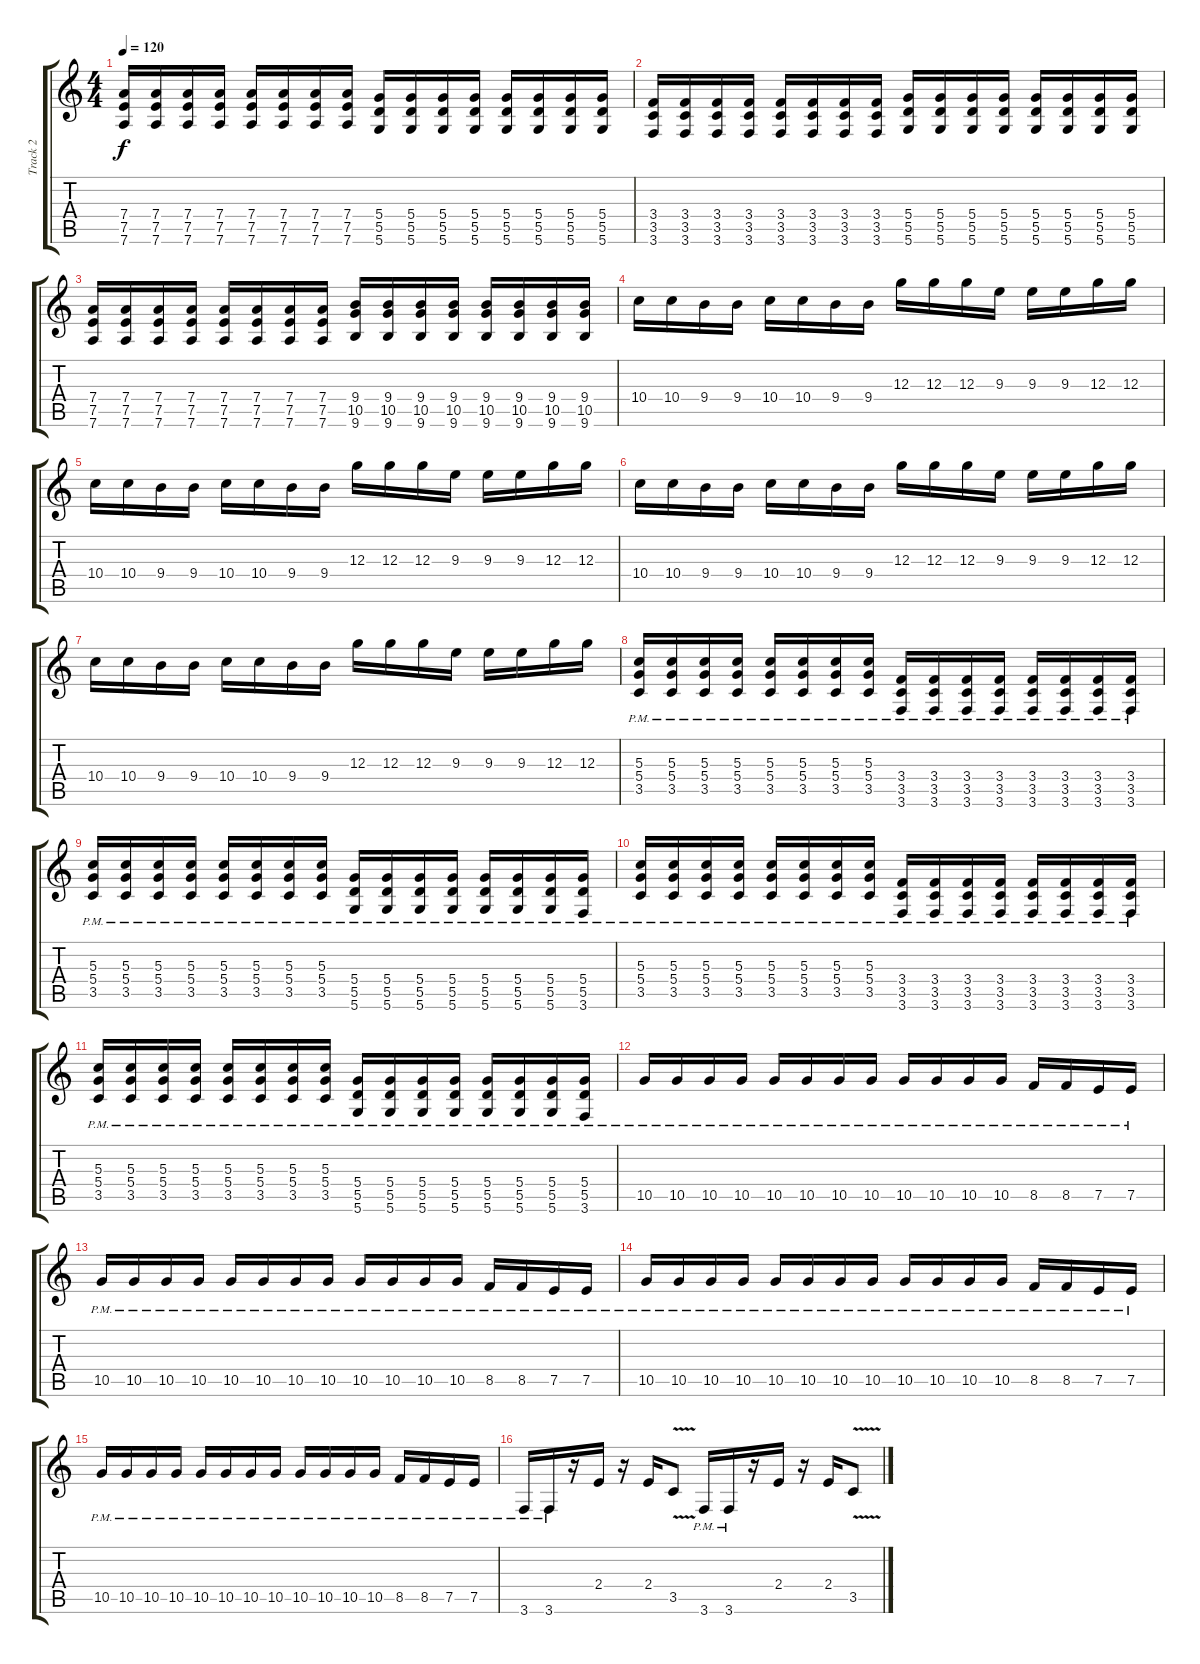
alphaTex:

\track ("Track 2" "Track 2") {instrument distortionguitar}
\staff {score tabs}
\tuning (E4 B3 G3 D3 A2 D2) {hide}
\ts (4 4)
\tempo 120
\clef g2
\ks c
(7.4 7.5 7.6).16{dy f} (7.4 7.5 7.6).16 (7.4 7.5 7.6).16 (7.4 7.5 7.6).16 (7.4 7.5 7.6).16 (7.4 7.5 7.6).16 (7.4 7.5 7.6).16 (7.4 7.5 7.6).16 (5.4 5.5 5.6).16 (5.4 5.5 5.6).16 (5.4 5.5 5.6).16 (5.4 5.5 5.6).16 (5.4 5.5 5.6).16 (5.4 5.5 5.6).16 (5.4 5.5 5.6).16 (5.4 5.5 5.6).16 |
(3.4 3.5 3.6).16 (3.4 3.5 3.6).16 (3.4 3.5 3.6).16 (3.4 3.5 3.6).16 (3.4 3.5 3.6).16 (3.4 3.5 3.6).16 (3.4 3.5 3.6).16 (3.4 3.5 3.6).16 (5.4 5.5 5.6).16 (5.4 5.5 5.6).16 (5.4 5.5 5.6).16 (5.4 5.5 5.6).16 (5.4 5.5 5.6).16 (5.4 5.5 5.6).16 (5.4 5.5 5.6).16 (5.4 5.5 5.6).16 |
(7.4 7.5 7.6).16 (7.4 7.5 7.6).16 (7.4 7.5 7.6).16 (7.4 7.5 7.6).16 (7.4 7.5 7.6).16 (7.4 7.5 7.6).16 (7.4 7.5 7.6).16 (7.4 7.5 7.6).16 (9.4 10.5 9.6).16 (9.4 10.5 9.6).16 (9.4 10.5 9.6).16 (9.4 10.5 9.6).16 (9.4 10.5 9.6).16 (9.4 10.5 9.6).16 (9.4 10.5 9.6).16 (9.4 10.5 9.6).16 |
10.4.16 10.4.16 9.4.16 9.4.16 10.4.16 10.4.16 9.4.16 9.4.16 12.3.16 12.3.16 12.3.16 9.3.16 9.3.16 9.3.16 12.3.16 12.3.16 |
10.4.16 10.4.16 9.4.16 9.4.16 10.4.16 10.4.16 9.4.16 9.4.16 12.3.16 12.3.16 12.3.16 9.3.16 9.3.16 9.3.16 12.3.16 12.3.16 |
10.4.16 10.4.16 9.4.16 9.4.16 10.4.16 10.4.16 9.4.16 9.4.16 12.3.16 12.3.16 12.3.16 9.3.16 9.3.16 9.3.16 12.3.16 12.3.16 |
10.4.16 10.4.16 9.4.16 9.4.16 10.4.16 10.4.16 9.4.16 9.4.16 12.3.16 12.3.16 12.3.16 9.3.16 9.3.16 9.3.16 12.3.16 12.3.16 |
(5.3{pm} 5.4{pm} 3.5{pm}).16 (5.3{pm} 5.4{pm} 3.5{pm}).16 (5.3{pm} 5.4{pm} 3.5{pm}).16 (5.3{pm} 5.4{pm} 3.5{pm}).16 (5.3{pm} 5.4{pm} 3.5{pm}).16 (5.3{pm} 5.4{pm} 3.5{pm}).16 (5.3{pm} 5.4{pm} 3.5{pm}).16 (5.3{pm} 5.4{pm} 3.5{pm}).16 (3.4{pm} 3.5{pm} 3.6{pm}).16 (3.4{pm} 3.5{pm} 3.6{pm}).16 (3.4{pm} 3.5{pm} 3.6{pm}).16 (3.4{pm} 3.5{pm} 3.6{pm}).16 (3.4{pm} 3.5{pm} 3.6{pm}).16 (3.4{pm} 3.5{pm} 3.6{pm}).16 (3.4{pm} 3.5{pm} 3.6{pm}).16 (3.4{pm} 3.5{pm} 3.6{pm}).16 |
(5.3{pm} 5.4{pm} 3.5{pm}).16 (5.3{pm} 5.4{pm} 3.5{pm}).16 (5.3{pm} 5.4{pm} 3.5{pm}).16 (5.3{pm} 5.4{pm} 3.5{pm}).16 (5.3{pm} 5.4{pm} 3.5{pm}).16 (5.3{pm} 5.4{pm} 3.5{pm}).16 (5.3{pm} 5.4{pm} 3.5{pm}).16 (5.3{pm} 5.4{pm} 3.5{pm}).16 (5.4{pm} 5.5{pm} 5.6{pm}).16 (5.4{pm} 5.5{pm} 5.6{pm}).16 (5.4{pm} 5.5{pm} 5.6{pm}).16 (5.4{pm} 5.5{pm} 5.6{pm}).16 (5.4{pm} 5.5{pm} 5.6{pm}).16 (5.4{pm} 5.5{pm} 5.6{pm}).16 (5.4{pm} 5.5{pm} 5.6{pm}).16 (5.4{pm} 5.5{pm} 3.6{pm}).16 |
(5.3{pm} 5.4{pm} 3.5{pm}).16 (5.3{pm} 5.4{pm} 3.5{pm}).16 (5.3{pm} 5.4{pm} 3.5{pm}).16 (5.3{pm} 5.4{pm} 3.5{pm}).16 (5.3{pm} 5.4{pm} 3.5{pm}).16 (5.3{pm} 5.4{pm} 3.5{pm}).16 (5.3{pm} 5.4{pm} 3.5{pm}).16 (5.3{pm} 5.4{pm} 3.5{pm}).16 (3.4{pm} 3.5{pm} 3.6{pm}).16 (3.4{pm} 3.5{pm} 3.6{pm}).16 (3.4{pm} 3.5{pm} 3.6{pm}).16 (3.4{pm} 3.5{pm} 3.6{pm}).16 (3.4{pm} 3.5{pm} 3.6{pm}).16 (3.4{pm} 3.5{pm} 3.6{pm}).16 (3.4{pm} 3.5{pm} 3.6{pm}).16 (3.4{pm} 3.5{pm} 3.6{pm}).16 |
(5.3{pm} 5.4{pm} 3.5{pm}).16 (5.3{pm} 5.4{pm} 3.5{pm}).16 (5.3{pm} 5.4{pm} 3.5{pm}).16 (5.3{pm} 5.4{pm} 3.5{pm}).16 (5.3{pm} 5.4{pm} 3.5{pm}).16 (5.3{pm} 5.4{pm} 3.5{pm}).16 (5.3{pm} 5.4{pm} 3.5{pm}).16 (5.3{pm} 5.4{pm} 3.5{pm}).16 (5.4{pm} 5.5{pm} 5.6{pm}).16 (5.4{pm} 5.5{pm} 5.6{pm}).16 (5.4{pm} 5.5{pm} 5.6{pm}).16 (5.4{pm} 5.5{pm} 5.6{pm}).16 (5.4{pm} 5.5{pm} 5.6{pm}).16 (5.4{pm} 5.5{pm} 5.6{pm}).16 (5.4{pm} 5.5{pm} 5.6{pm}).16 (5.4{pm} 5.5{pm} 3.6{pm}).16 |
10.5{pm}.16 10.5{pm}.16 10.5{pm}.16 10.5{pm}.16 10.5{pm}.16 10.5{pm}.16 10.5{pm}.16 10.5{pm}.16 10.5{pm}.16 10.5{pm}.16 10.5{pm}.16 10.5{pm}.16 8.5{pm}.16 8.5{pm}.16 7.5{pm}.16 7.5{pm}.16 |
10.5{pm}.16 10.5{pm}.16 10.5{pm}.16 10.5{pm}.16 10.5{pm}.16 10.5{pm}.16 10.5{pm}.16 10.5{pm}.16 10.5{pm}.16 10.5{pm}.16 10.5{pm}.16 10.5{pm}.16 8.5{pm}.16 8.5{pm}.16 7.5{pm}.16 7.5{pm}.16 |
10.5{pm}.16 10.5{pm}.16 10.5{pm}.16 10.5{pm}.16 10.5{pm}.16 10.5{pm}.16 10.5{pm}.16 10.5{pm}.16 10.5{pm}.16 10.5{pm}.16 10.5{pm}.16 10.5{pm}.16 8.5{pm}.16 8.5{pm}.16 7.5{pm}.16 7.5{pm}.16 |
10.5{pm}.16 10.5{pm}.16 10.5{pm}.16 10.5{pm}.16 10.5{pm}.16 10.5{pm}.16 10.5{pm}.16 10.5{pm}.16 10.5{pm}.16 10.5{pm}.16 10.5{pm}.16 10.5{pm}.16 8.5{pm}.16 8.5{pm}.16 7.5{pm}.16 7.5{pm}.16 |
3.6{pm}.16 3.6{pm}.16 r.16 2.4.16 r.16 2.4.16 3.5{v}.8 3.6{pm}.16 3.6{pm}.16 r.16 2.4.16 r.16 2.4.16 3.5{v}.8
